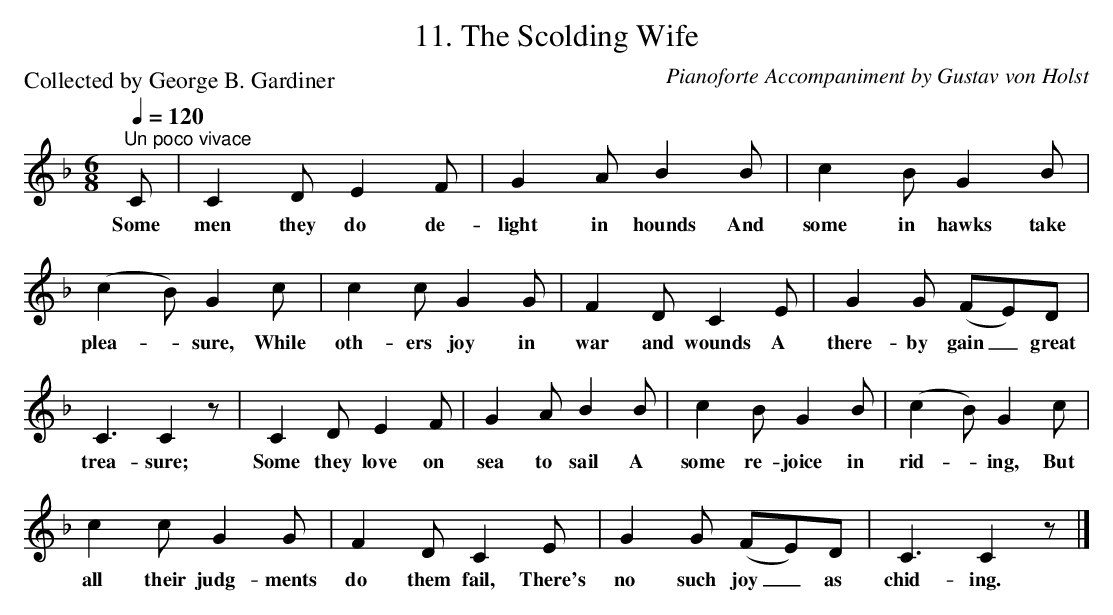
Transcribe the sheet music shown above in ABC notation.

X:1
T:11. The Scolding Wife
C:Pianoforte Accompaniment by Gustav von Holst
P:Collected by George B. Gardiner
L:1/8
Q:1/4=120
M:6/8
K:Cmix
"^Un poco vivace" C | C2 D E2 F | G2 A B2 B | c2 B G2 B |$ (c2 B) G2 c | c2 c G2 G | F2 D C2 E |
w: Some|men they do de-|light in hounds And|some in hawks take|plea- * sure, While|oth- ers joy in|war and wounds A|
G2 G (FE)D |$ C3 C2 z | C2 D E2 F | G2 A B2 B | c2 B G2 B | (c2 B) G2 c |$ c2 c G2 G | F2 D C2 E |
w: there- by gain _ great|trea- sure;|Some they love on|sea to sail A|some re- joice in|rid- * ing, But|all their judg- ments|do them fail, There's|
G2 G (FE)D | C3 C2 z |]
w: no such joy _ as|chid- ing.|
